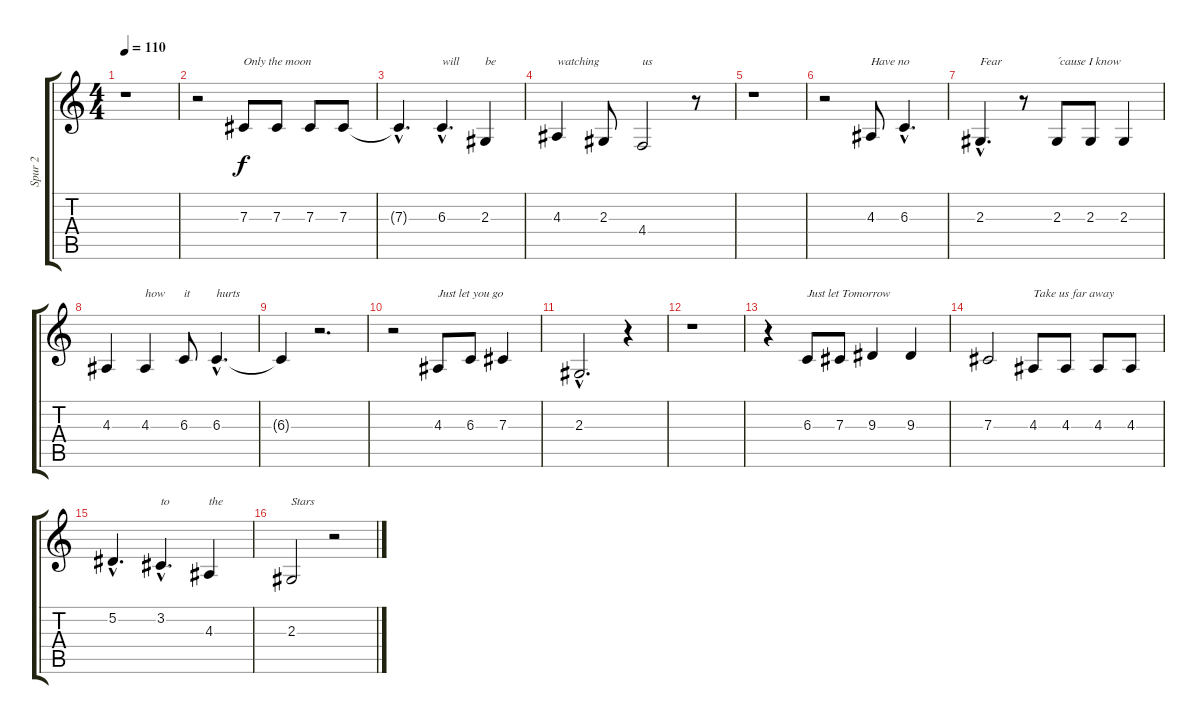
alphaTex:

\track ("Spur 2" "Spur 2") {instrument lead6voice}
\staff {score tabs}
\tuning (Eb4 Bb3 Gb3 Db3 Ab2 Eb2) {hide}
\ts (4 4)
\tempo 110
\clef g2
\ks c
r.1{dy f} |
r.2 7.3.8{txt "Only the moon"} 7.3.8 7.3.8 7.3.8 |
7.3{hac t}.4{d} 6.3{hac}.4{d txt "will"} 2.3.4{txt "be"} |
4.3.4{txt "watching"} 2.3.8 4.4.2{txt "us"} r.8 |
r.1 |
r.2 4.3.8{txt "Have no"} 6.3{hac}.4{d} |
2.3{hac}.4{d txt "Fear"} r.8 2.3.8{txt "´cause I know"} 2.3.8 2.3.4 |
4.3.4 4.3.4{txt "how"} 6.3.8{txt "it"} 6.3{hac}.4{d txt "hurts"} |
6.3{t}.4 r.2{d} |
r.2 4.3.8{txt "Just let you go"} 6.3.8 7.3.4 |
2.3{hac}.2{d} r.4 |
r.1 |
r.4 6.3.8{txt "Just let Tomorrow"} 7.3.8 9.3.4 9.3.4 |
7.3.2 4.3.8{txt "Take us far away"} 4.3.8 4.3.8 4.3.8 |
5.2{hac}.4{d} 3.2{hac}.4{d txt "to"} 4.3.4{txt "the"} |
2.3.2{txt "Stars"} r.2
